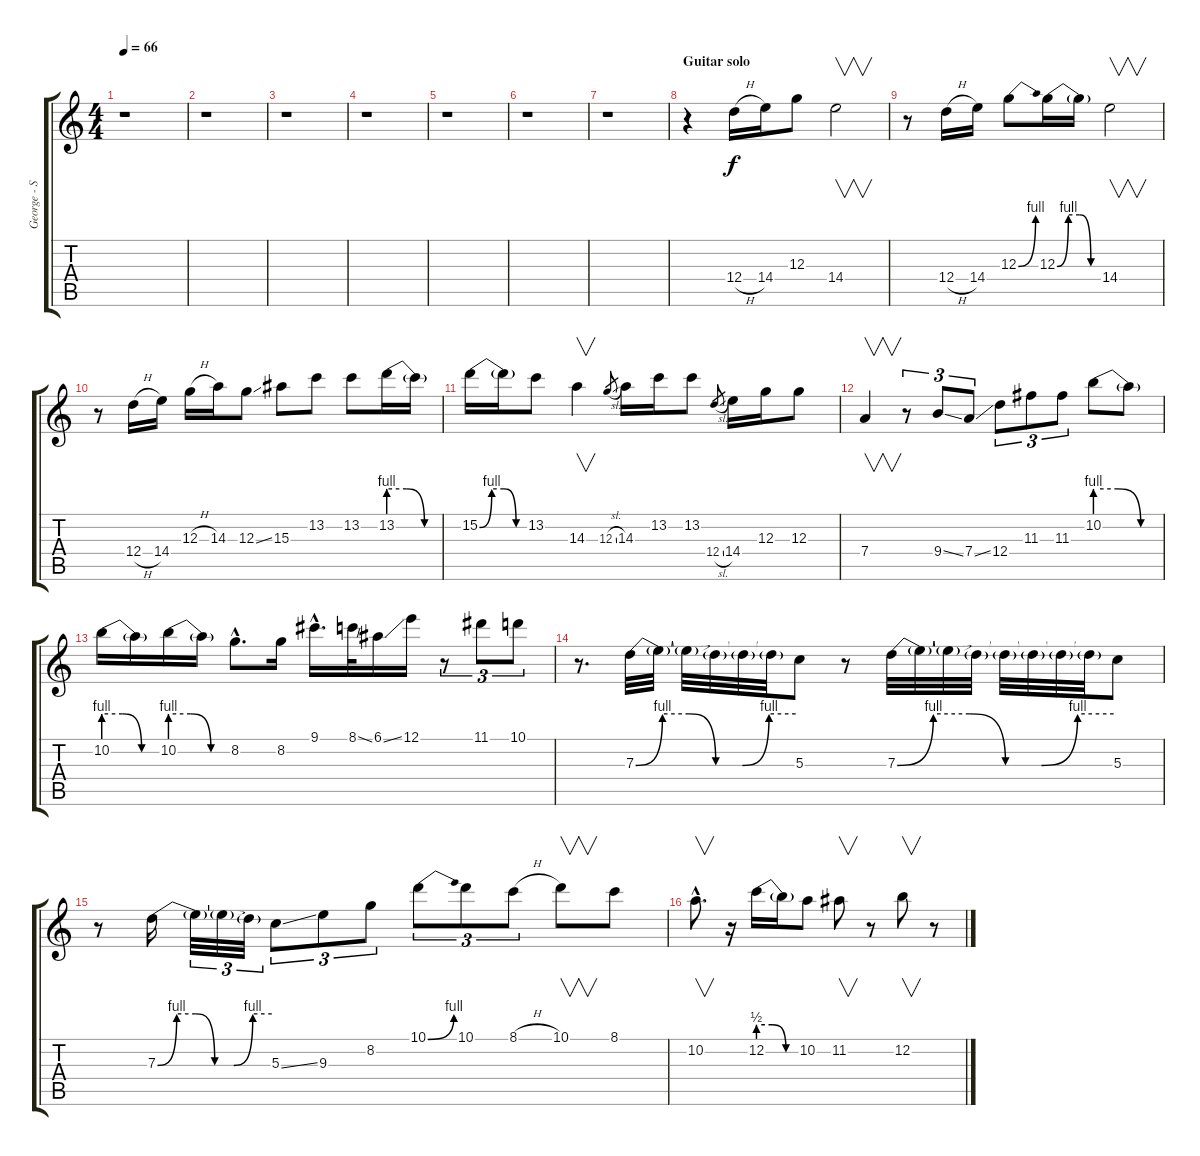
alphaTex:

\track ("George - Solo Gtr." "George - S") {instrument electricguitarclean}
\staff {score tabs}
\tuning (E4 B3 G3 D3 A2 E2) {hide}
\ts (4 4)
\tempo 66
\clef g2
\ks c
r.1{dy f} |
r.1 |
r.1 |
r.1 |
r.1 |
r.1 |
r.1 |
\section ("" "Guitar solo")
r.4 12.4{h}.16 14.4.16 12.3.8 14.4.2{v} |
r.8 12.4{h}.16 14.4.16 12.3{be (bend 0 0 60 4)}.8 12.3{be (custom 0 0 15 4 30 4 45 0 60 0)}.16 12.3{t}.16 14.4.2{v} |
r.8 12.4{h}.16 14.4.16 12.3{h}.16 14.3.16 12.3{ss}.8 15.3.8 13.2.8 13.2.8 13.2{be (custom 0 4 20 4 40 0 60 0)}.16 13.2{t}.16 |
15.2{be (custom 0 0 15 4 30 4 45 0 60 0)}.16 15.2{t}.16 13.2.8 14.3.4{v} 12.3{sl}.8{gr} 14.3.16 13.2.16 13.2.8 12.4{sl}.8{gr} 14.4.16 12.3.16 12.3.8 |
7.4.4{v} r.8{tu (3 2)} 9.4{ss}.8{tu (3 2)} 7.4{ss}.8{tu (3 2)} 12.4.8{tu (3 2)} 11.3.8{tu (3 2)} 11.3.8{tu (3 2)} 10.2{be (custom 0 4 20 4 40 0 60 0)}.8 10.2{t}.8 |
10.2{be (custom 0 4 20 4 40 0 60 0)}.16 10.2{t}.16 10.2{be (custom 0 4 20 4 40 0 60 0)}.16 10.2{t}.16 8.2{hac}.8{d} 8.2.16 9.1{hac}.16{d} 8.1{ss}.32 6.1{ss}.16 12.1.16 r.8{tu (3 2)} 11.1.8{tu (3 2)} 10.1.8{tu (3 2)} |
r.8{d} 7.3{be (custom 0 0 10 4 20 4 30 0 40 0 50 4 60 4)}.32 7.3{t}.32 7.3{t}.32 7.3{t}.32 7.3{t}.32 7.3{t}.32 5.3.8 r.8 7.3{be (custom 0 0 10 4 20 4 30 0 40 0 50 4 60 4)}.32 7.3{t}.32 7.3{t}.32 7.3{t}.32 7.3{t}.32 7.3{t}.32 7.3{t}.32 7.3{t}.32 5.3.8 |
r.8 7.3{be (custom 0 0 10 4 20 4 30 0 40 0 50 4 60 4)}.16 7.3{t}.32{tu (3 2)} 7.3{t}.32{tu (3 2)} 7.3{t}.32{tu (3 2)} 5.3{ss}.8{tu (3 2)} 9.3.8{tu (3 2)} 8.2.8{tu (3 2)} 10.1{be (bend 0 0 60 4)}.8{tu (3 2)} 10.1.8{tu (3 2)} 8.1{h}.8{tu (3 2)} 10.1.8{v} 8.1.8 |
10.2{hac}.8{v d} r.16 12.2{be (custom 0 2 20 2 40 0 60 0)}.16 12.2{t}.16 10.2.8 11.2.8{v} r.8 12.2.8{v} r.8
